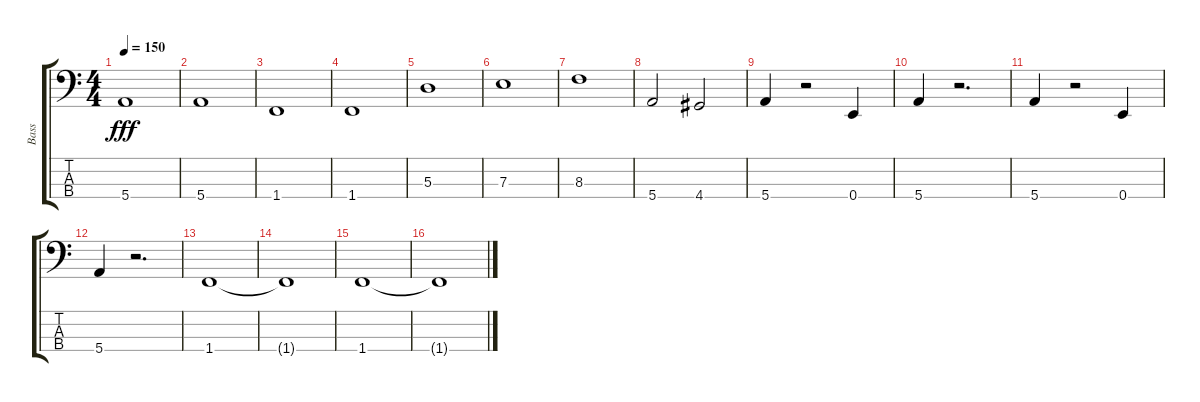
\track ("Bass" "Bass") {instrument electricbasspick}
\staff {score tabs}
\tuning (G2 D2 A1 E1) {hide}
\ts (4 4)
\tempo 150
\clef f4
\ks c
5.4.1{dy fff} |
5.4.1 |
1.4.1 |
1.4.1 |
5.3.1 |
7.3.1 |
8.3.1 |
5.4.2 4.4.2 |
5.4.4 r.2 0.4.4 |
5.4.4 r.2{d} |
5.4.4 r.2 0.4.4 |
5.4.4 r.2{d} |
1.4.1 |
1.4{t}.1 |
1.4.1 |
1.4{t}.1
